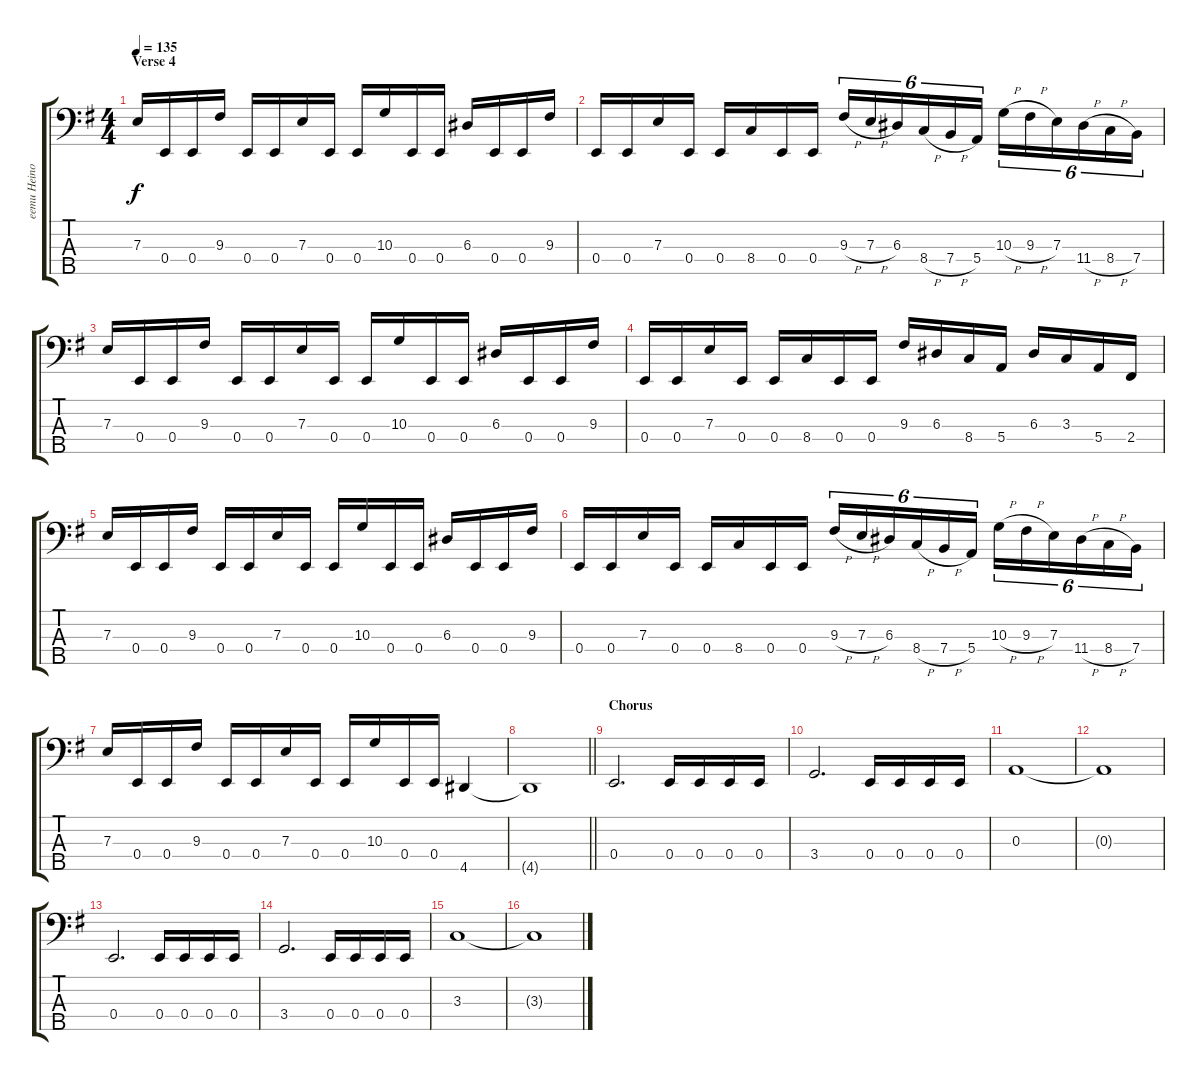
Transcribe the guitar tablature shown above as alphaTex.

\track ("eemu Heinola (bass)" "eemu Heino") {instrument electricbasspick}
\staff {score tabs}
\tuning (G2 D2 A1 E1 B0) {hide}
\ts (4 4)
\section ("" "Verse 4")
\tempo 135
\clef f4
\ks eminor
7.3.16{dy f} 0.4.16 0.4.16 9.3.16 0.4.16 0.4.16 7.3.16 0.4.16 0.4.16 10.3.16 0.4.16 0.4.16 6.3.16 0.4.16 0.4.16 9.3.16 |
0.4.16 0.4.16 7.3.16 0.4.16 0.4.16 8.4.16 0.4.16 0.4.16 9.3{h}.16{tu (6 4)} 7.3{h}.16{tu (6 4)} 6.3.16{tu (6 4)} 8.4{h}.16{tu (6 4)} 7.4{h}.16{tu (6 4)} 5.4.16{tu (6 4)} 10.3{h}.16{tu (6 4)} 9.3{h}.16{tu (6 4)} 7.3.16{tu (6 4)} 11.4{h}.16{tu (6 4)} 8.4{h}.16{tu (6 4)} 7.4.16{tu (6 4)} |
7.3.16 0.4.16 0.4.16 9.3.16 0.4.16 0.4.16 7.3.16 0.4.16 0.4.16 10.3.16 0.4.16 0.4.16 6.3.16 0.4.16 0.4.16 9.3.16 |
0.4.16 0.4.16 7.3.16 0.4.16 0.4.16 8.4.16 0.4.16 0.4.16 9.3.16 6.3.16 8.4.16 5.4.16 6.3.16 3.3.16 5.4.16 2.4.16 |
7.3.16 0.4.16 0.4.16 9.3.16 0.4.16 0.4.16 7.3.16 0.4.16 0.4.16 10.3.16 0.4.16 0.4.16 6.3.16 0.4.16 0.4.16 9.3.16 |
0.4.16 0.4.16 7.3.16 0.4.16 0.4.16 8.4.16 0.4.16 0.4.16 9.3{h}.16{tu (6 4)} 7.3{h}.16{tu (6 4)} 6.3.16{tu (6 4)} 8.4{h}.16{tu (6 4)} 7.4{h}.16{tu (6 4)} 5.4.16{tu (6 4)} 10.3{h}.16{tu (6 4)} 9.3{h}.16{tu (6 4)} 7.3.16{tu (6 4)} 11.4{h}.16{tu (6 4)} 8.4{h}.16{tu (6 4)} 7.4.16{tu (6 4)} |
7.3.16 0.4.16 0.4.16 9.3.16 0.4.16 0.4.16 7.3.16 0.4.16 0.4.16 10.3.16 0.4.16 0.4.16 4.5.4 |
\barLineRight lightlight
4.5{t}.1 |
\section ("" "Chorus")
0.4.2{d} 0.4.16 0.4.16 0.4.16 0.4.16 |
3.4.2{d} 0.4.16 0.4.16 0.4.16 0.4.16 |
0.3.1 |
0.3{t}.1 |
0.4.2{d} 0.4.16 0.4.16 0.4.16 0.4.16 |
3.4.2{d} 0.4.16 0.4.16 0.4.16 0.4.16 |
3.3.1 |
3.3{t}.1
